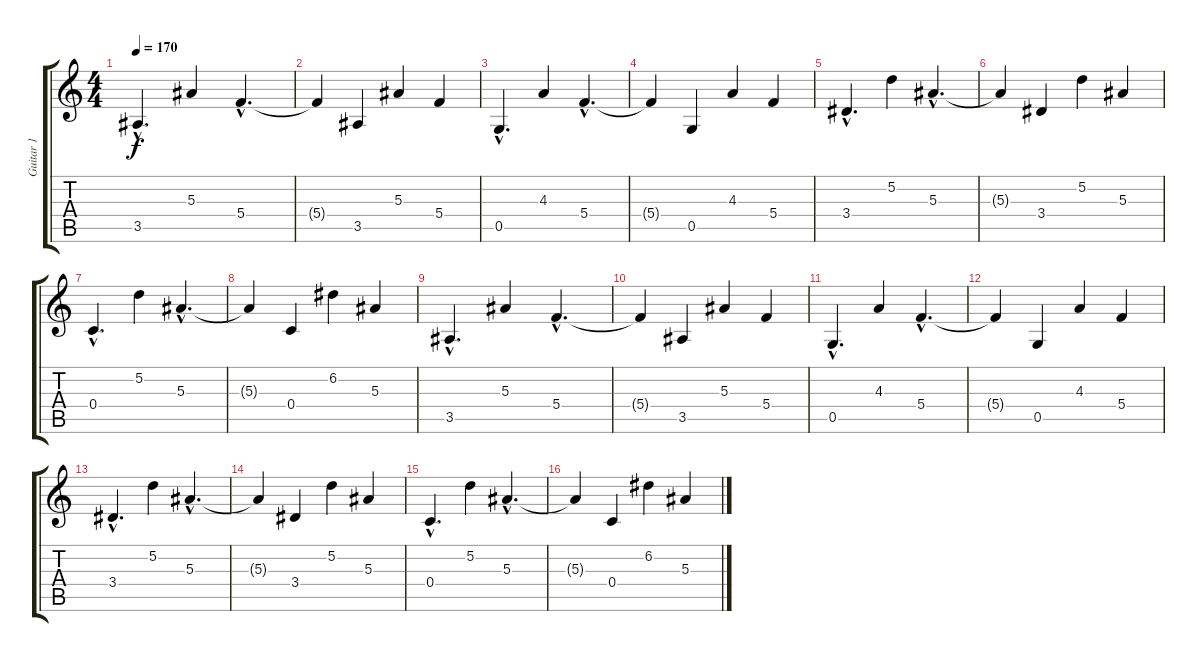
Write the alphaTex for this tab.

\track ("Guitar 1" "Guitar 1") {instrument electricguitarclean}
\staff {score tabs}
\tuning (D4 A3 F3 C3 G2 C2) {hide}
\ts (4 4)
\tempo 170
\clef g2
\ks c
3.5{hac}.4{d dy f} 5.3.4 5.4{hac}.4{d} |
5.4{t}.4 3.5.4 5.3.4 5.4.4 |
0.5{hac}.4{d} 4.3.4 5.4{hac}.4{d} |
5.4{t}.4 0.5.4 4.3.4 5.4.4 |
3.4{hac}.4{d} 5.2.4 5.3{hac}.4{d} |
5.3{t}.4 3.4.4 5.2.4 5.3.4 |
0.4{hac}.4{d} 5.2.4 5.3{hac}.4{d} |
5.3{t}.4 0.4.4 6.2.4 5.3.4 |
3.5{hac}.4{d} 5.3.4 5.4{hac}.4{d} |
5.4{t}.4 3.5.4 5.3.4 5.4.4 |
0.5{hac}.4{d} 4.3.4 5.4{hac}.4{d} |
5.4{t}.4 0.5.4 4.3.4 5.4.4 |
3.4{hac}.4{d} 5.2.4 5.3{hac}.4{d} |
5.3{t}.4 3.4.4 5.2.4 5.3.4 |
0.4{hac}.4{d} 5.2.4 5.3{hac}.4{d} |
5.3{t}.4 0.4.4 6.2.4 5.3.4
